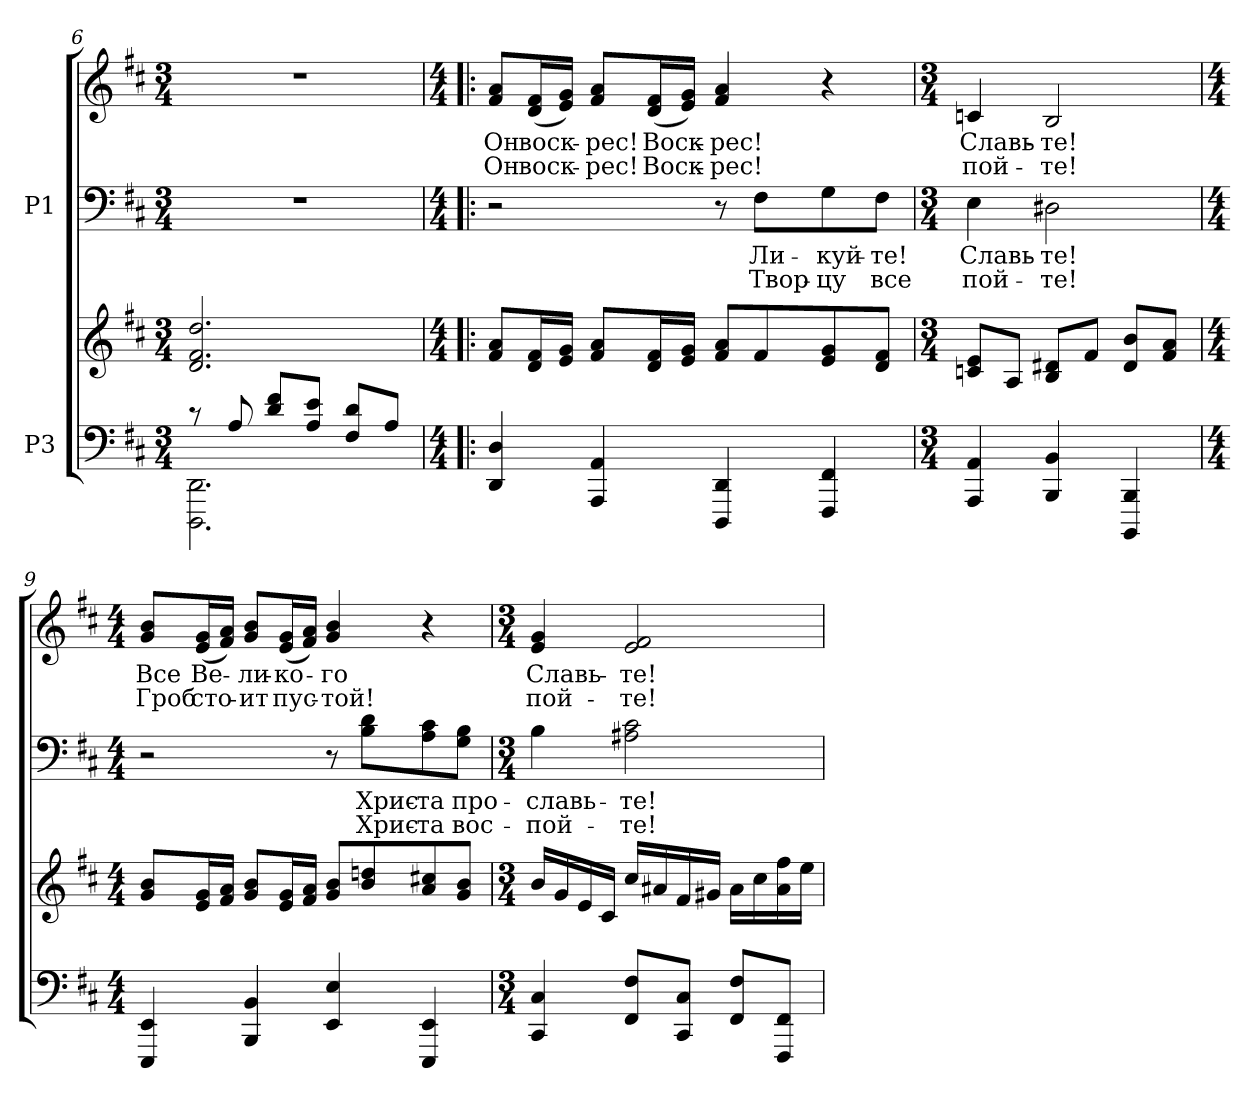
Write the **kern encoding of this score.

**kern	**kern	**kern	**text	**text	**kern	**text	**text
*part2	*part2	*part1	*part1	*part1	*part1	*part1	*part1
*staff4	*staff3	*staff2	*staff2	*staff2	*staff1	*staff1	*staff1
*I"P3	*	*I"P1	*	*	*	*	*
*clefF4	*clefG2	*clefF4	*	*	*clefG2	*	*
*k[f#c#]	*k[f#c#]	*k[f#c#]	*	*	*k[f#c#]	*	*
*D:	*D:	*D:	*	*	*D:	*	*
*M3/4	*M3/4	*M3/4	*	*	*M3/4	*	*
=6	=6	=6	=6	=6	=6	=6	=6
*^	*	*	*	*	*	*	*
!	!	!	!LO:N:vis=1	!	!	!LO:N:vis=1	!	!
8r	2.DDDi\ 2.DDi	2.di/ 2.f#i 2.ddi	2.r	.	.	2.r	.	.
8Ai/	.	.	.	.	.	.	.	.
8di/ 8f#iL	.	.	.	.	.	.	.	.
8Ai/ 8eiJ	.	.	.	.	.	.	.	.
8F#i/ 8diL	.	.	.	.	.	.	.	.
8Ai/J	.	.	.	.	.	.	.	.
*v	*v	*	*	*	*	*	*	*
!!LO:LB:g=z
=7!|:	=7!|:	=7!|:	=7!|:	=7!|:	=7!|:	=7!|:	=7!|:
*M4/4	*M4/4	*M4/4	*	*	*M4/4	*	*
!	!	!	!	!	!	!LO:LY:b:color=#000000	!LO:LY:b:color=#000000
4DDi/ 4Di	8f#i/ 8aiL	2r	.	.	8f#i/ 8aiL	Он	Он
!	!	!	!	!	!	!LO:LY:b:color=#000000	!LO:LY:b:color=#000000
.	16di/ 16f#iL	.	.	.	(16di/ 16f#iL	воск-	воск-
.	16ei/ 16giJJ	.	.	.	16ei/ 16giJJ)	.	.
!	!	!	!	!	!	!LO:LY:b:color=#000000	!LO:LY:b:color=#000000
4AAAi/ 4AAi	8f#i/ 8aiL	.	.	.	8f#i/ 8aiL	-рес!	-рес!
!	!	!	!	!	!	!LO:LY:b:color=#000000	!LO:LY:b:color=#000000
.	16di/ 16f#iL	.	.	.	(16di/ 16f#iL	Воск-	Воск-
.	16ei/ 16giJJ	.	.	.	16ei/ 16giJJ)	.	.
!	!	!	!	!	!	!LO:LY:b:color=#000000	!LO:LY:b:color=#000000
4DDDi/ 4DDi	8f#i/ 8aiL	8r	.	.	4f#i/ 4ai	-рес!	-рес!
!	!	!	!LO:LY:a:color=#000000	!LO:LY:a:color=#000000	!	!	!
.	8f#i/	8F#i\L	Ли-	Твор-	.	.	.
!	!	!	!LO:LY:a:color=#000000	!LO:LY:a:color=#000000	!	!	!
4FFF#i/ 4FF#i	8ei/ 8gi	8Gi\	-куй-	-цу	4r	.	.
!	!	!	!LO:LY:a:color=#000000	!LO:LY:a:color=#000000	!	!	!
.	8di/ 8f#iJ	8F#i\J	-те!	все	.	.	.
=8	=8	=8	=8	=8	=8	=8	=8
*M3/4	*M3/4	*M3/4	*	*	*M3/4	*	*
!	!	!	!LO:LY:a:color=#000000	!LO:LY:a:color=#000000	!	!	!
!	!	!	!	!	!	!LO:LY:b:color=#000000	!LO:LY:b:color=#000000
4AAAi/ 4AAi	8cni/ 8eiL	4Ei\	Славь-	пой-	4cni/	Славь-	пой-
.	8Ai/J	.	.	.	.	.	.
!	!	!	!LO:LY:a:color=#000000	!LO:LY:a:color=#000000	!	!	!
!	!	!	!	!	!	!LO:LY:b:color=#000000	!LO:LY:b:color=#000000
4BBBi/ 4BBi	8Bi/ 8d#XiL	2D#Xi\	-те!	-те!	2Bi/	-те!	-те!
.	8f#i/J	.	.	.	.	.	.
4BBBBi/ 4BBBi	8d#i/ 8biL	.	.	.	.	.	.
.	8f#i/ 8aiJ	.	.	.	.	.	.
=9	=9	=9	=9	=9	=9	=9	=9
*M4/4	*M4/4	*M4/4	*	*	*M4/4	*	*
!	!	!	!	!	!	!LO:LY:b:color=#000000	!LO:LY:b:color=#000000
4EEEi/ 4EEi	8gi/ 8biL	2r	.	.	8gi/ 8biL	Все	Гроб
!	!	!	!	!	!	!LO:LY:b:color=#000000	!LO:LY:b:color=#000000
.	16ei/ 16giL	.	.	.	(16ei/ 16giL	Ве-	сто-
.	16f#i/ 16aiJJ	.	.	.	16f#i/ 16aiJJ)	.	.
!	!	!	!	!	!	!LO:LY:b:color=#000000	!LO:LY:b:color=#000000
4BBBi/ 4BBi	8gi/ 8biL	.	.	.	8gi/ 8biL	-ли-	-ит
!	!	!	!	!	!	!LO:LY:b:color=#000000	!LO:LY:b:color=#000000
.	16ei/ 16giL	.	.	.	(16ei/ 16giL	-ко-	пус-
.	16f#i/ 16aiJJ	.	.	.	16f#i/ 16aiJJ)	.	.
!	!	!	!	!	!	!LO:LY:b:color=#000000	!LO:LY:b:color=#000000
4EEi/ 4Ei	8gi/ 8biL	8r	.	.	4gi/ 4bi	-го	-той!
!	!	!	!LO:LY:a:color=#000000	!LO:LY:a:color=#000000	!	!	!
.	8bi/ 8ddni	8Bi\ 8diL	Хрис-	Хрис-	.	.	.
!	!	!	!LO:LY:a:color=#000000	!LO:LY:a:color=#000000	!	!	!
4EEEi/ 4EEi	8ai/ 8cc#Xi	8Ai\ 8c#i	-та	-та	4r	.	.
!	!	!	!LO:LY:a:color=#000000	!LO:LY:a:color=#000000	!	!	!
.	8gi/ 8biJ	8Gi\ 8BiJ	про-	вос-	.	.	.
!!LO:PB:g=z
=10	=10	=10	=10	=10	=10	=10	=10
*M3/4	*M3/4	*M3/4	*	*	*M3/4	*	*
!	!	!	!LO:LY:a:color=#000000	!LO:LY:a:color=#000000	!	!	!
!	!	!	!	!	!	!LO:LY:b:color=#000000	!LO:LY:b:color=#000000
4CC#i/ 4C#i	16bi/LL	4Bi\	-славь-	-пой-	4ei/ 4gi	Славь-	пой-
.	16gi/	.	.	.	.	.	.
.	16ei/	.	.	.	.	.	.
.	16c#i/JJ	.	.	.	.	.	.
!	!	!	!LO:LY:a:color=#000000	!LO:LY:a:color=#000000	!	!	!
!	!	!	!	!	!	!LO:LY:b:color=#000000	!LO:LY:b:color=#000000
8FF#i/ 8F#iL	16cc#i/LL	2A#Xi\ 2c#i	-те!	-те!	2ei/ 2f#i	-те!	-те!
.	16a#Xi/	.	.	.	.	.	.
8CC#i/ 8C#iJ	16f#i/	.	.	.	.	.	.
.	16g#Xi/JJ	.	.	.	.	.	.
8FF#i/ 8F#iL	16a#i\LL	.	.	.	.	.	.
.	16cc#i\	.	.	.	.	.	.
8FFF#i/ 8FF#iJ	16a#i\ 16ff#i	.	.	.	.	.	.
.	16eei\JJ	.	.	.	.	.	.
=	=	=	=	=	=	=	=
*-	*-	*-	*-	*-	*-	*-	*-
